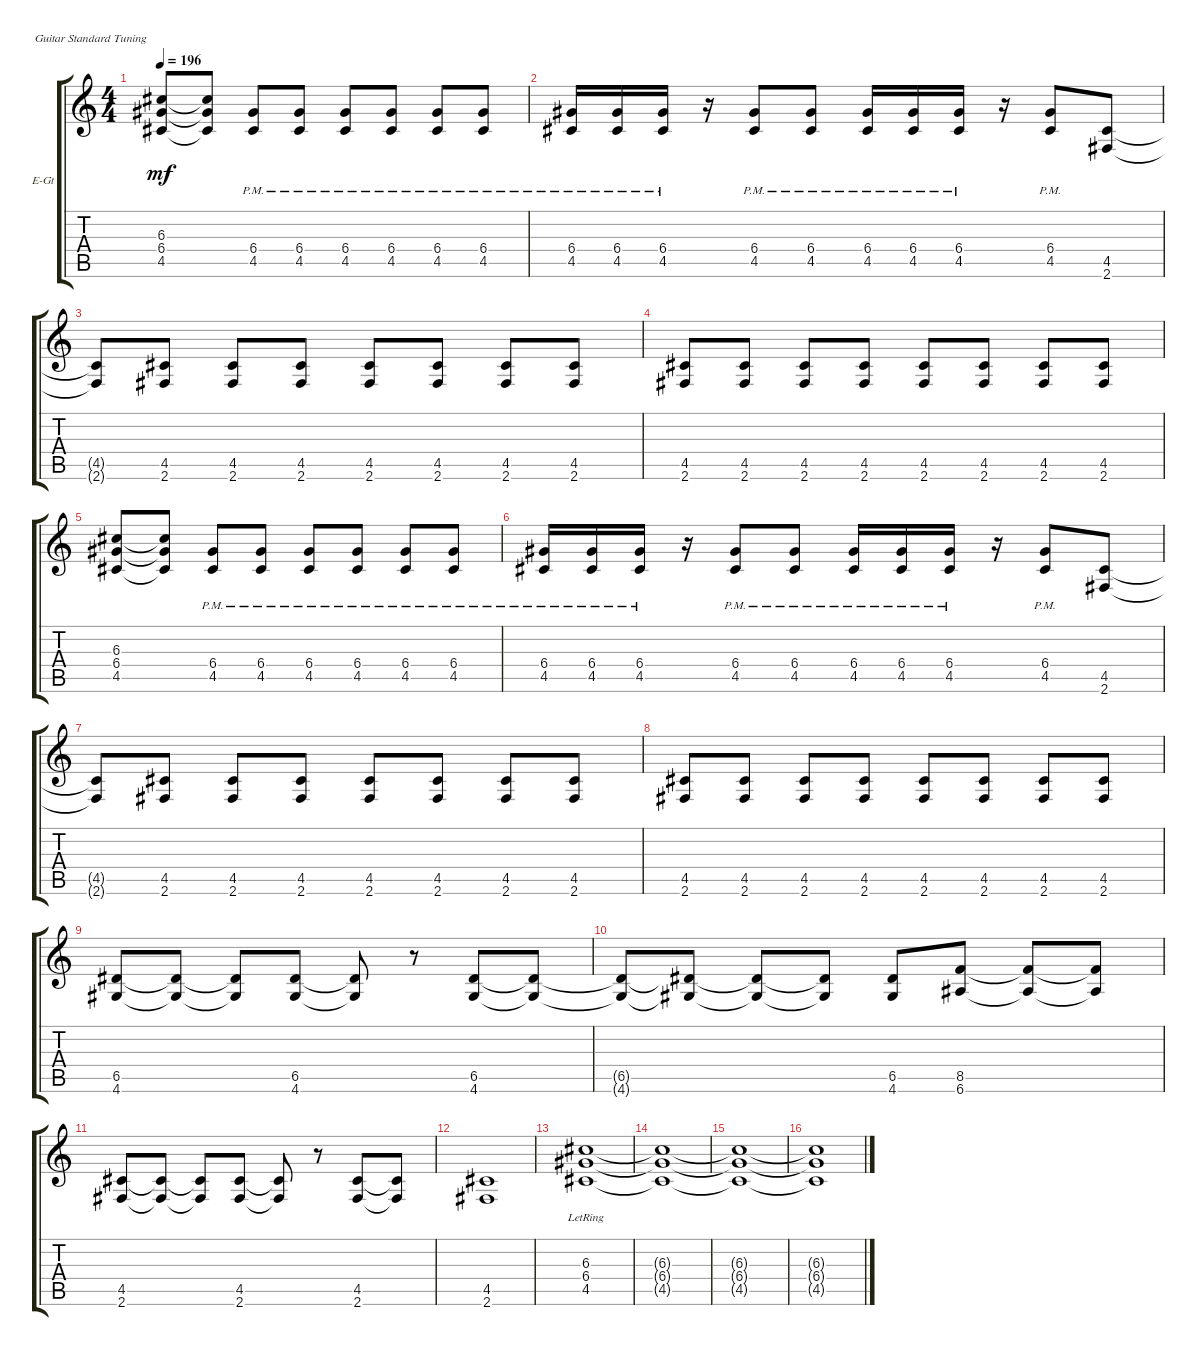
\defaultSystemsLayout 4
\bracketExtendMode groupsimilarinstruments
\firstSystemTrackNameOrientation horizontal
\otherSystemsTrackNameOrientation horizontal
\track ("Rythm" "E-Gt") {instrument overdrivenguitar}
\staff {score tabs}
\tuning (E4 B3 G3 D3 A2 E2)
\ts (4 4)
\tempo 196
\clef g2
\ks c
(4.5 6.4 6.3).8{dy mf} (4.5{t} 6.4{t} 6.3{t}).8 (4.5 6.4{pm}).8 (4.5 6.4{pm}).8 (4.5 6.4{pm}).8 (4.5 6.4{pm}).8 (4.5 6.4{pm}).8 (4.5 6.4{pm}).8 |
(4.5 6.4{pm}).16 (4.5 6.4{pm}).16 (4.5 6.4{pm}).16 r.16 (4.5 6.4{pm}).8 (4.5 6.4{pm}).8 (4.5 6.4{pm}).16 (4.5 6.4{pm}).16 (4.5 6.4{pm}).16 r.16 (4.5 6.4{pm}).8 (2.6 4.5).8 |
(2.6{t} 4.5{t}).8 (2.6 4.5).8 (2.6 4.5).8 (2.6 4.5).8 (2.6 4.5).8 (2.6 4.5).8 (2.6 4.5).8 (2.6 4.5).8 |
(2.6 4.5).8 (2.6 4.5).8 (2.6 4.5).8 (2.6 4.5).8 (2.6 4.5).8 (2.6 4.5).8 (2.6 4.5).8 (2.6 4.5).8 |
(4.5 6.4 6.3).8 (4.5{t} 6.4{t} 6.3{t}).8 (4.5 6.4{pm}).8 (4.5 6.4{pm}).8 (4.5 6.4{pm}).8 (4.5 6.4{pm}).8 (4.5 6.4{pm}).8 (4.5 6.4{pm}).8 |
(4.5 6.4{pm}).16 (4.5 6.4{pm}).16 (4.5 6.4{pm}).16 r.16 (4.5 6.4{pm}).8 (4.5 6.4{pm}).8 (4.5 6.4{pm}).16 (4.5 6.4{pm}).16 (4.5 6.4{pm}).16 r.16 (4.5 6.4{pm}).8 (2.6 4.5).8 |
(2.6{t} 4.5{t}).8 (2.6 4.5).8 (2.6 4.5).8 (2.6 4.5).8 (2.6 4.5).8 (2.6 4.5).8 (2.6 4.5).8 (2.6 4.5).8 |
(2.6 4.5).8 (2.6 4.5).8 (2.6 4.5).8 (2.6 4.5).8 (2.6 4.5).8 (2.6 4.5).8 (2.6 4.5).8 (2.6 4.5).8 |
(4.6 6.5).8 (4.6{t} 6.5{t}).8 (4.6{t} 6.5{t}).8 (4.6 6.5).8 (4.6{t} 6.5{t}).8 r.8 (4.6 6.5).8 (4.6{t} 6.5{t}).8 |
(4.6{t} 6.5{t}).8 (4.6{t} 6.5{t}).8 (4.6{t} 6.5{t}).8 (4.6{t} 6.5{t}).8 (6.5 4.6).8 (8.5 6.6).8 (8.5{t} 6.6{t}).8 (8.5{t} 6.6{t}).8 |
(2.6 4.5).8 (2.6{t} 4.5{t}).8 (2.6{t} 4.5{t}).8 (2.6 4.5).8 (4.5{t} 2.6{t}).8 r.8 (4.5 2.6).8 (2.6{t} 4.5{t}).8 |
(2.6 4.5).1 |
(4.5 6.4 6.3{lr}).1 |
(4.5{t} 6.4{t} 6.3{t}).1 |
(4.5{t} 6.4{t} 6.3{t}).1 |
(4.5{t} 6.4{t} 6.3{t}).1
